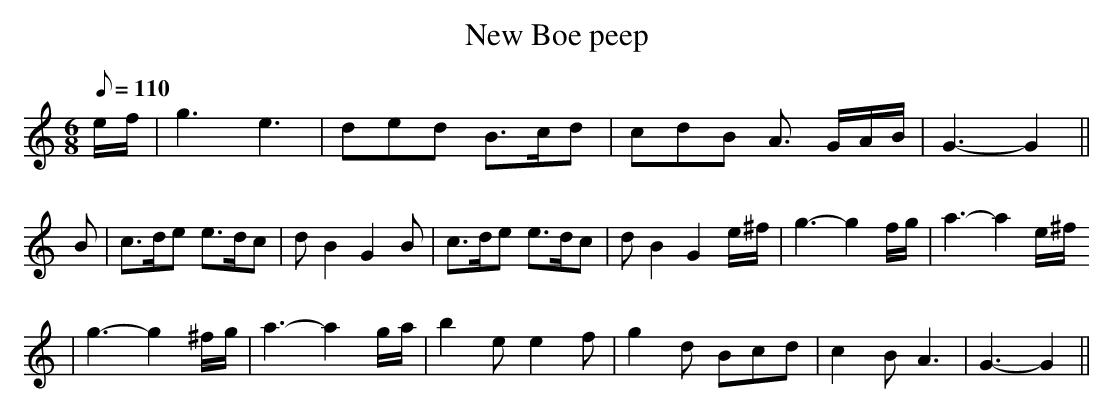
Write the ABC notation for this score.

X:1
T:New Boe peep
M:6/8
L:1/8
Q:110
K:GMix
e/2f/2|g3 e3|ded B>cd|cdB A> GA/2B/2|G3-G2||
B|c>de e>dc|dB2 G2B|c>de e>dc|dB2 G2 e/2^f/2|g3-g2 #f/2g/2|a3-a2 e/2^f/2
|g3-g2 ^f/2g/2|a3-a2 g/2a/2|b2e e2f|g2d Bcd|c2B A3|G3-G2||
